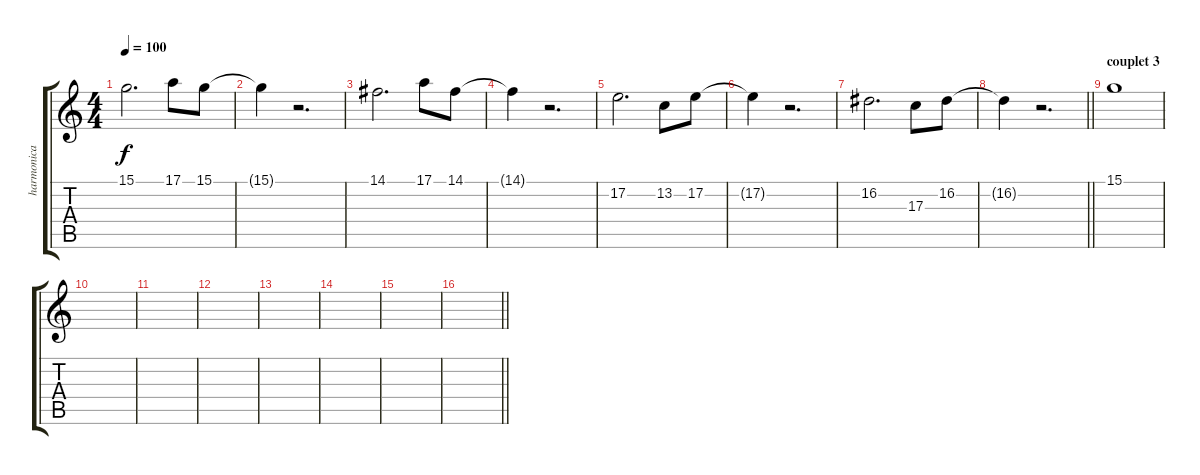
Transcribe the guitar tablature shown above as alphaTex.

\track ("harmonica" "harmonica") {instrument harmonica}
\staff {score tabs}
\tuning (E4 B3 G3 D3 A2 E2) {hide}
\ts (4 4)
\tempo 100
\clef g2
\ks c
15.1.2{d dy f} 17.1.8 15.1.8 |
15.1{t}.4 r.2{d} |
14.1.2{d} 17.1.8 14.1.8 |
14.1{t}.4 r.2{d} |
17.2.2{d} 13.2.8 17.2.8 |
17.2{t}.4 r.2{d} |
16.2.2{d} 17.3.8 16.2.8 |
\barLineRight lightlight
16.2{t}.4 r.2{d} |
\section ("" "couplet 3")
15.1.1{volume 0} |
|
|
|
|
|
|
\barLineRight lightlight
